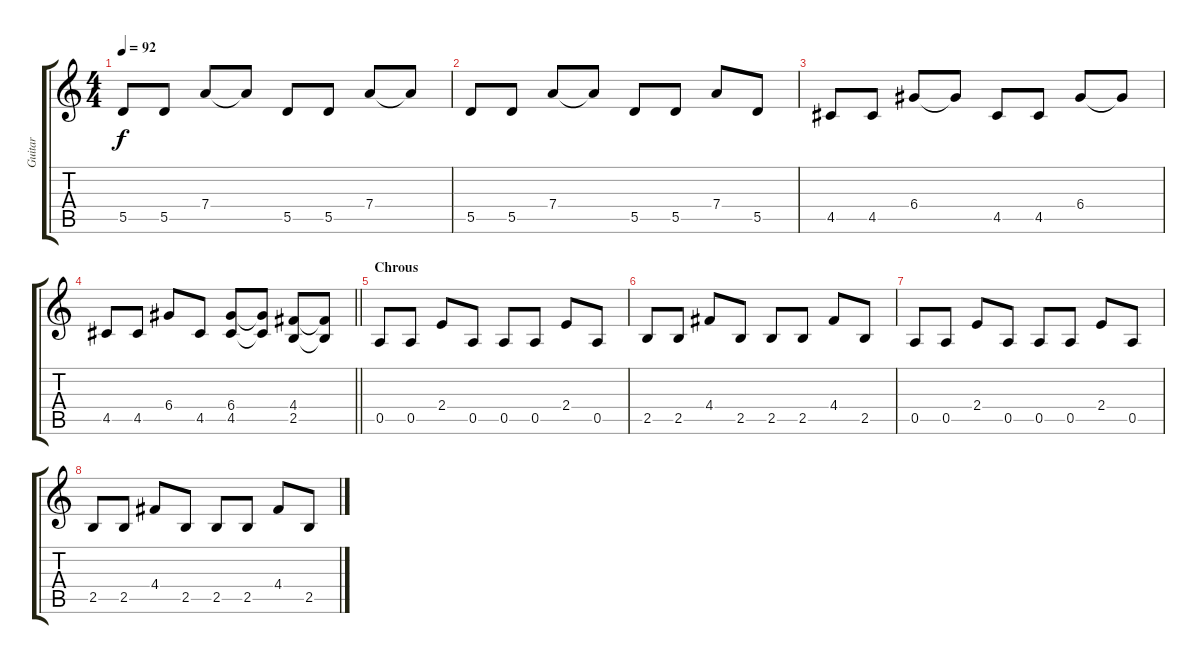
\track ("Guitar" "Guitar") {instrument acousticguitarsteel}
\staff {score tabs}
\tuning (E4 B3 G3 D3 A2 E2) {hide}
\ts (4 4)
\tempo 92
\clef g2
\ks c
5.5.8{dy f} 5.5.8 7.4.8 7.4{t}.8 5.5.8 5.5.8 7.4.8 7.4{t}.8 |
5.5.8 5.5.8 7.4.8 7.4{t}.8 5.5.8 5.5.8 7.4.8 5.5.8 |
4.5.8 4.5.8 6.4.8 6.4{t}.8 4.5.8 4.5.8 6.4.8 6.4{t}.8 |
\barLineRight lightlight
4.5.8 4.5.8 6.4.8 4.5.8 (6.4 4.5).8 (6.4{t} 4.5{t}).8 (4.4 2.5).8 (4.4{t} 2.5{t}).8 |
\section ("" "Chrous")
0.5.8 0.5.8 2.4.8 0.5.8 0.5.8 0.5.8 2.4.8 0.5.8 |
2.5.8 2.5.8 4.4.8 2.5.8 2.5.8 2.5.8 4.4.8 2.5.8 |
0.5.8 0.5.8 2.4.8 0.5.8 0.5.8 0.5.8 2.4.8 0.5.8 |
2.5.8 2.5.8 4.4.8 2.5.8 2.5.8 2.5.8 4.4.8 2.5.8
